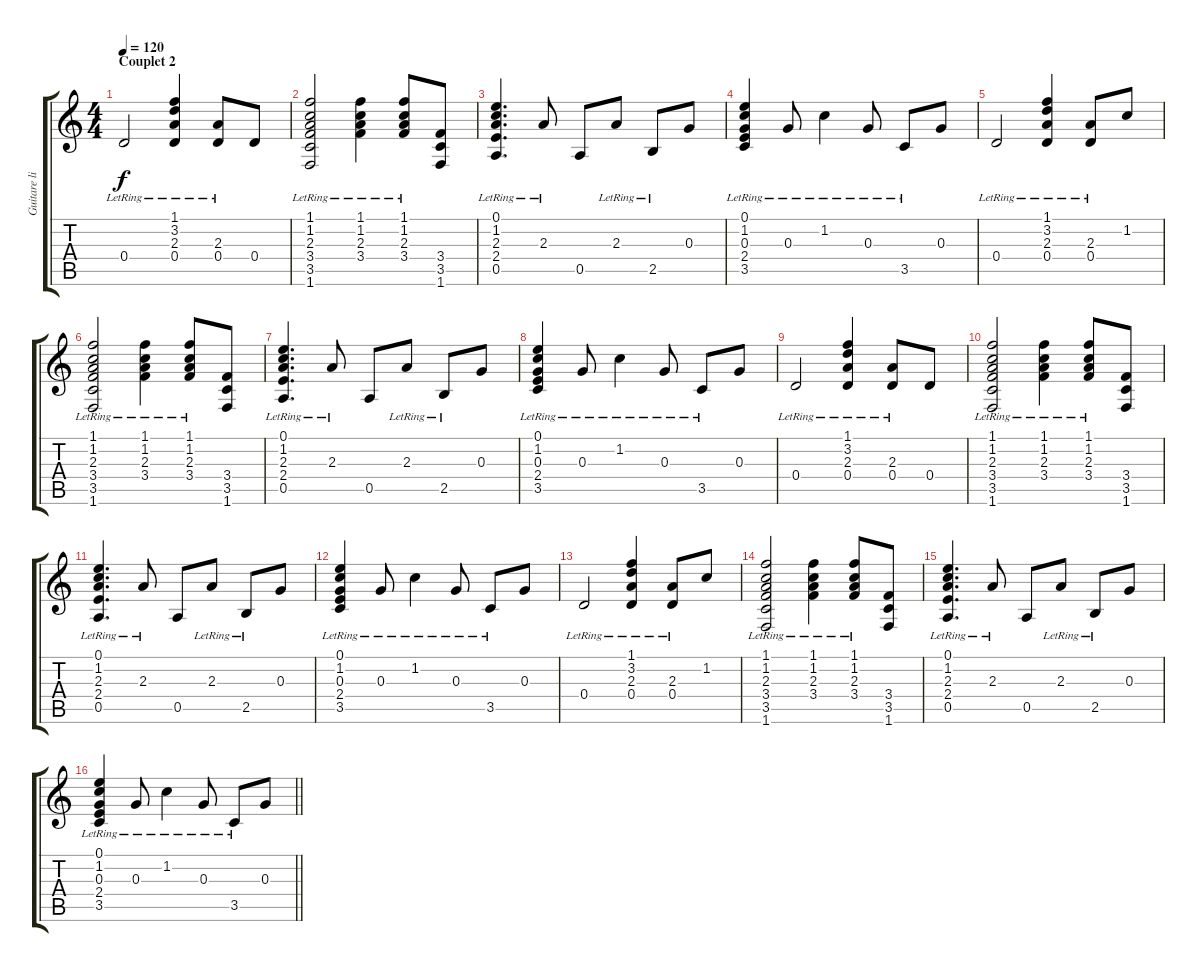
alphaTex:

\track ("Guitare live" "Guitare li") {instrument acousticguitarsteel}
\staff {score tabs}
\tuning (E4 B3 G3 D3 A2 E2) {hide}
\ts (4 4)
\section ("" "Couplet 2")
\tempo 120
\clef g2
\ks c
0.4{lr}.2{dy f} (1.1{lr} 3.2{lr} 2.3{lr} 0.4{lr}).4 (2.3{lr} 0.4).8 0.4.8 |
(1.1{lr} 1.2{lr} 2.3{lr} 3.4{lr} 3.5{lr} 1.6{lr}).2 (1.1{lr} 1.2{lr} 2.3{lr} 3.4{lr}).4 (1.1{lr} 1.2{lr} 2.3{lr} 3.4{lr}).8 (3.4 3.5 1.6).8 |
(0.1{lr} 1.2{lr} 2.3{lr} 2.4{lr} 0.5{lr}).4{d} 2.3{lr}.8 0.5.8 2.3{lr}.8 2.5{lr}.8 0.3.8 |
(0.1{lr} 1.2{lr} 0.3{lr} 2.4{lr} 3.5{lr}).4 0.3{lr}.8 1.2{lr}.4 0.3{lr}.8 3.5{lr}.8 0.3.8 |
0.4{lr}.2 (1.1{lr} 3.2{lr} 2.3{lr} 0.4{lr}).4 (2.3{lr} 0.4).8 1.2.8 |
(1.1{lr} 1.2{lr} 2.3{lr} 3.4{lr} 3.5{lr} 1.6{lr}).2 (1.1{lr} 1.2{lr} 2.3{lr} 3.4{lr}).4 (1.1{lr} 1.2{lr} 2.3{lr} 3.4{lr}).8 (3.4 3.5 1.6).8 |
(0.1{lr} 1.2{lr} 2.3{lr} 2.4{lr} 0.5{lr}).4{d} 2.3{lr}.8 0.5.8 2.3{lr}.8 2.5{lr}.8 0.3.8 |
(0.1{lr} 1.2{lr} 0.3{lr} 2.4{lr} 3.5{lr}).4 0.3{lr}.8 1.2{lr}.4 0.3{lr}.8 3.5{lr}.8 0.3.8 |
0.4{lr}.2 (1.1{lr} 3.2{lr} 2.3{lr} 0.4{lr}).4 (2.3{lr} 0.4).8 0.4.8 |
(1.1{lr} 1.2{lr} 2.3{lr} 3.4{lr} 3.5{lr} 1.6{lr}).2 (1.1{lr} 1.2{lr} 2.3{lr} 3.4{lr}).4 (1.1{lr} 1.2{lr} 2.3{lr} 3.4{lr}).8 (3.4 3.5 1.6).8 |
(0.1{lr} 1.2{lr} 2.3{lr} 2.4{lr} 0.5{lr}).4{d} 2.3{lr}.8 0.5.8 2.3{lr}.8 2.5{lr}.8 0.3.8 |
(0.1{lr} 1.2{lr} 0.3{lr} 2.4{lr} 3.5{lr}).4 0.3{lr}.8 1.2{lr}.4 0.3{lr}.8 3.5{lr}.8 0.3.8 |
0.4{lr}.2 (1.1{lr} 3.2{lr} 2.3{lr} 0.4{lr}).4 (2.3{lr} 0.4).8 1.2.8 |
(1.1{lr} 1.2{lr} 2.3{lr} 3.4{lr} 3.5{lr} 1.6{lr}).2 (1.1{lr} 1.2{lr} 2.3{lr} 3.4{lr}).4 (1.1{lr} 1.2{lr} 2.3{lr} 3.4{lr}).8 (3.4 3.5 1.6).8 |
(0.1{lr} 1.2{lr} 2.3{lr} 2.4{lr} 0.5{lr}).4{d} 2.3{lr}.8 0.5.8 2.3{lr}.8 2.5{lr}.8 0.3.8 |
\barLineRight lightlight
(0.1{lr} 1.2{lr} 0.3{lr} 2.4{lr} 3.5{lr}).4 0.3{lr}.8 1.2{lr}.4 0.3{lr}.8 3.5{lr}.8 0.3.8
